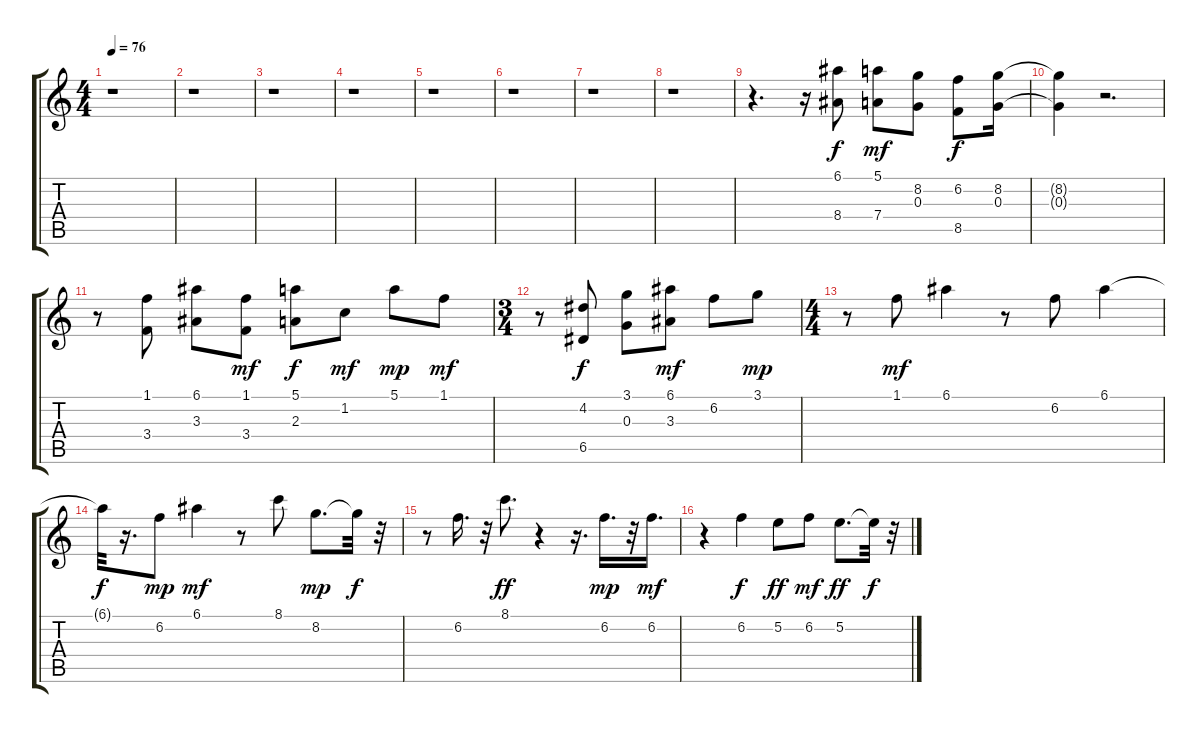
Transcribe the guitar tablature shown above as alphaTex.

\track "" {instrument acousticguitarsteel}
\staff {score tabs}
\tuning (E4 B3 G3 D3 A2 E2) {hide}
\ts (4 4)
\tempo 76
\clef g2
\ks c
r.1{dy fff} |
r.1 |
r.1 |
r.1 |
r.1 |
r.1 |
r.1 |
r.1 |
r.4{d} r.16 (6.1 8.4).8{dy f} (5.1 7.4).8{dy mf} (8.2 0.3).8 (6.2 8.5).8{dy f} (8.2 0.3).16 |
(8.2{t} 0.3{t}).4 r.2{d} |
r.8 (1.1 3.4).8 (6.1 3.3).8 (1.1 3.4).8{dy mf} (5.1 2.3).8{dy f} 1.2.8{dy mf} 5.1.8{dy mp} 1.1.8{dy mf} |
\ts (3 4)
r.8 (4.2 6.5).8{dy f} (3.1 0.3).8 (6.1 3.3).8{dy mf} 6.2.8 3.1.8{dy mp} |
\ts (4 4)
r.8 1.1.8{dy mf} 6.1.4 r.8 6.2.8 6.1.4 |
6.1{t}.32{dy f} r.16{d} 6.2.8{dy mp} 6.1.4{dy mf} r.8 8.1.8 8.2.8{d dy mp} 8.2{t}.32{dy f} r.32 |
r.8 6.2.16{d} r.32 8.1.8{d dy ff} r.4 r.16{d} 6.2.16{d dy mp} r.32 6.2.16{d dy mf} |
r.4 6.2.4{dy f} 5.2.8{dy ff} 6.2.8{dy mf} 5.2.8{d dy ff} 5.2{t}.32{dy f} r.32
